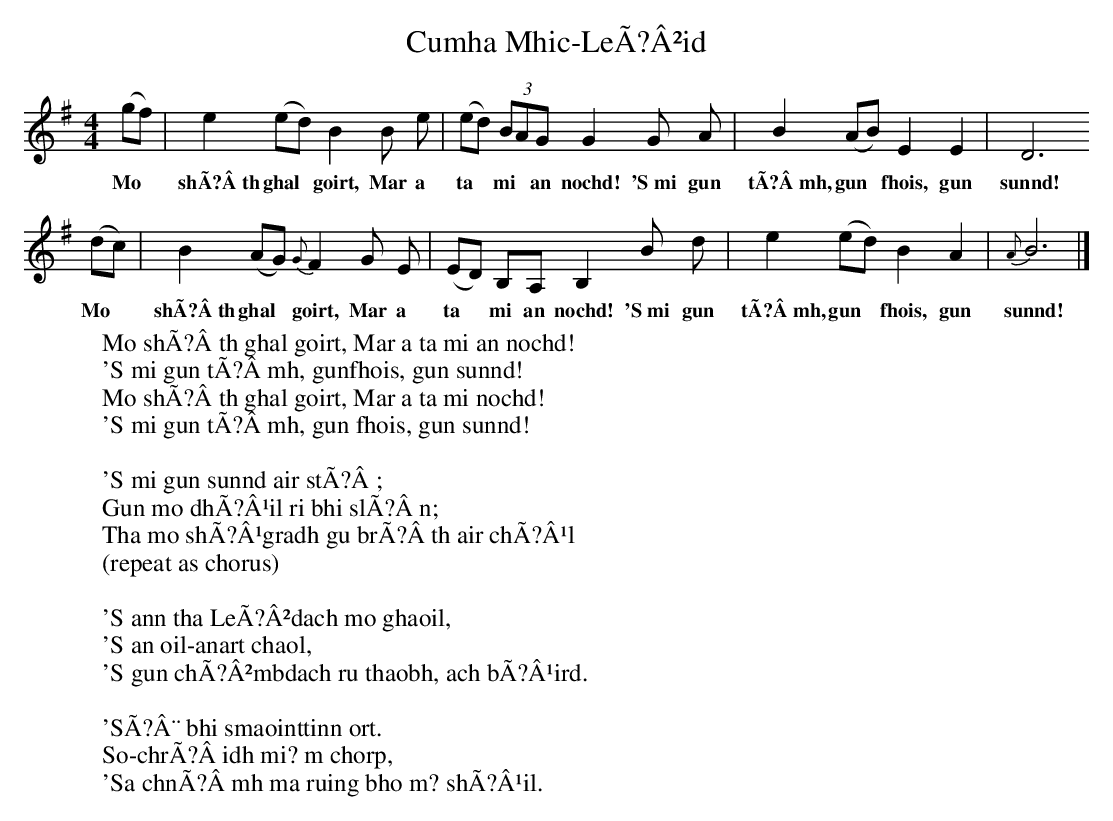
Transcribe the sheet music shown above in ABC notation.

X:1
T:Cumha Mhic-LeÃ?Â²id
M:4/4     %Meter
L:1/8     %
K:G
(gf) |e2 (ed) B2 B e |(ed) (3:2BAG G2 G A |B2 (AB) E2 E2 | D6
w:Mo* shÃ?Â th ghal* goirt, Mar a ta* mi *an nochd!  'S~mi gun tÃ?Â mh, gun* fhois, gun sunnd!
(dc) |B2 (AG) {G}F2 G E |(ED) B,A, B,2 B d |e2 (ed) B2 A2 |{A}B6  |]
w:Mo* shÃ?Â th ghal* goirt, Mar a ta* mi an nochd! 'S~mi gun tÃ?Â mh, gun* fhois, gun sunnd!
W:Mo shÃ?Â th ghal goirt, Mar a ta mi an nochd!
W: 'S mi gun tÃ?Â mh, gunfhois, gun sunnd!
W:Mo shÃ?Â th ghal goirt, Mar a ta mi nochd!
W:'S mi gun tÃ?Â mh, gun fhois, gun sunnd!
W:
W:'S mi gun sunnd air stÃ?Â ;
W:Gun mo dhÃ?Â¹il ri bhi slÃ?Â n;
W:Tha mo shÃ?Â¹gradh gu brÃ?Â th air chÃ?Â¹l
W:(repeat as chorus)
W:
W:'S ann tha LeÃ?Â²dach mo ghaoil,
W:'S an oil-anart chaol,
W:'S gun chÃ?Â²mbdach ru thaobh, ach bÃ?Â¹ird.
W:
W:'SÃ?Â¨ bhi smaointtinn ort.
W:So-chrÃ?Â idh mi? m chorp,
W:'Sa chnÃ?Â mh ma ruing bho m? shÃ?Â¹il.
W:
W:
